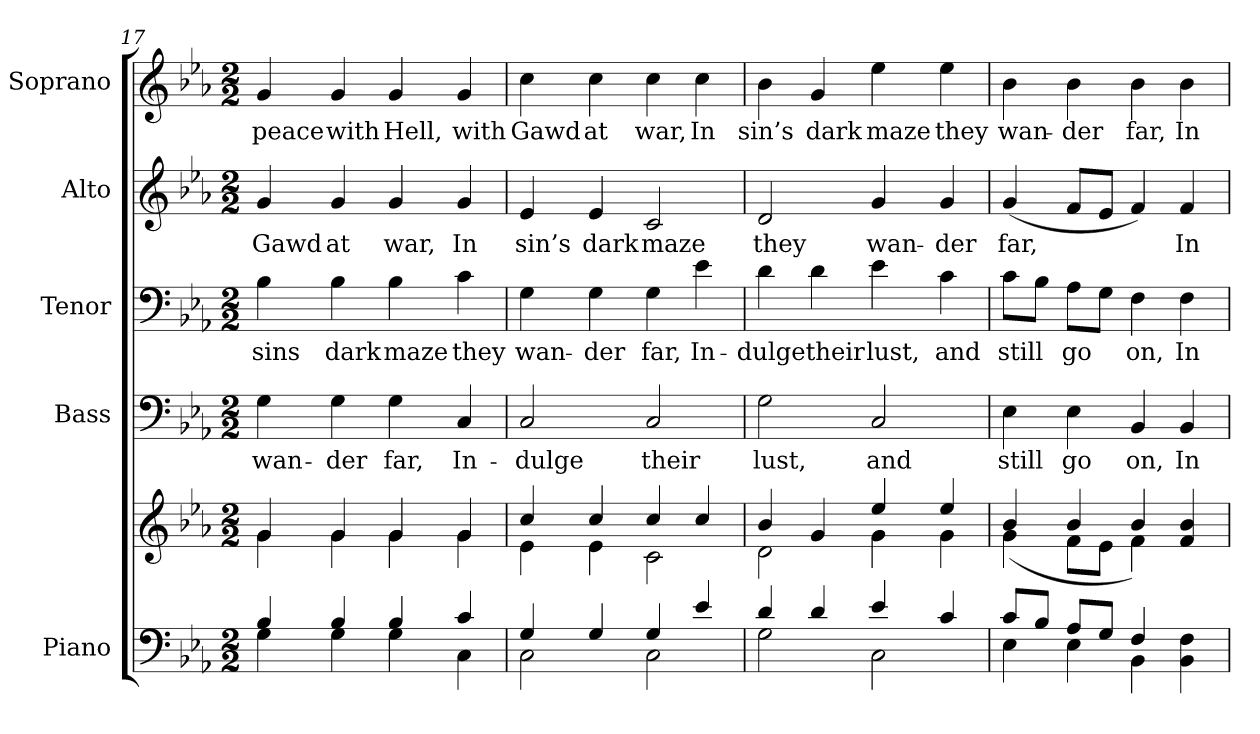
**kern	**kern	**kern	**text	**kern	**text	**kern	**text	**kern	**text
*part5	*part5	*part4	*part4	*part3	*part3	*part2	*part2	*part1	*part1
*staff6	*staff5	*staff4	*staff4	*staff3	*staff3	*staff2	*staff2	*staff1	*staff1
*I"Piano	*	*I"Bass	*	*I"Tenor	*	*I"Alto	*	*I"Soprano	*
*I'Pno.	*	*I'B.	*	*I'T.	*	*I'A.	*	*I'S.	*
!!LO:PB:g=z
*clefF4	*clefG2	*clefF4	*	*clefF4	*	*clefG2	*	*clefG2	*
*k[b-e-a-]	*k[b-e-a-]	*k[b-e-a-]	*	*k[b-e-a-]	*	*k[b-e-a-]	*	*k[b-e-a-]	*
*E-:	*E-:	*E-:	*	*E-:	*	*E-:	*	*E-:	*
*M2/2	*M2/2	*M2/2	*	*M2/2	*	*M2/2	*	*M2/2	*
=17	=17	=17	=17	=17	=17	=17	=17	=17	=17
*^	*^	*	*	*	*	*	*	*	*
!	!	!	!	!	!LO:LY:b:color=#000000	!	!	!	!	!	!
!	!	!	!	!	!	!	!LO:LY:b:color=#000000	!	!	!	!
!	!	!	!	!	!	!	!	!	!LO:LY:b:color=#000000	!	!
!	!	!	!	!	!	!	!	!	!	!	!LO:LY:b:color=#000000
4B-i/	4Gi\	4gi/	4gi\	4Gi\	wan-	4B-i\	sins	4gi/	Gawd	4gi/	peace
!	!	!	!	!	!LO:LY:b:color=#000000	!	!	!	!	!	!
!	!	!	!	!	!	!	!LO:LY:b:color=#000000	!	!	!	!
!	!	!	!	!	!	!	!	!	!LO:LY:b:color=#000000	!	!
!	!	!	!	!	!	!	!	!	!	!	!LO:LY:b:color=#000000
4B-i/	4Gi\	4gi/	4gi\	4Gi\	-der	4B-i\	dark	4gi/	at	4gi/	with
!	!	!	!	!	!LO:LY:b:color=#000000	!	!	!	!	!	!
!	!	!	!	!	!	!	!LO:LY:b:color=#000000	!	!	!	!
!	!	!	!	!	!	!	!	!	!LO:LY:b:color=#000000	!	!
!	!	!	!	!	!	!	!	!	!	!	!LO:LY:b:color=#000000
4B-i/	4Gi\	4gi/	4gi\	4Gi\	far,	4B-i\	maze	4gi/	war,	4gi/	Hell,
!	!	!	!	!	!LO:LY:b:color=#000000	!	!	!	!	!	!
!	!	!	!	!	!	!	!LO:LY:b:color=#000000	!	!	!	!
!	!	!	!	!	!	!	!	!	!LO:LY:b:color=#000000	!	!
!	!	!	!	!	!	!	!	!	!	!	!LO:LY:b:color=#000000
4ci/	4Ci\	4gi/	4gi\	4Ci/	In-	4ci\	they	4gi/	In	4gi/	with
=18	=18	=18	=18	=18	=18	=18	=18	=18	=18	=18	=18
!	!	!	!	!	!LO:LY:b:color=#000000	!	!	!	!	!	!
!	!	!	!	!	!	!	!LO:LY:b:color=#000000	!	!	!	!
!	!	!	!	!	!	!	!	!	!LO:LY:b:color=#000000	!	!
!	!	!	!	!	!	!	!	!	!	!	!LO:LY:b:color=#000000
4Gi/	2Ci\	4cci/	4e-i\	2Ci/	-dulge	4Gi\	wan-	4e-i/	sin’s	4cci\	Gawd
!	!	!	!	!	!	!	!LO:LY:b:color=#000000	!	!	!	!
!	!	!	!	!	!	!	!	!	!LO:LY:b:color=#000000	!	!
!	!	!	!	!	!	!	!	!	!	!	!LO:LY:b:color=#000000
4Gi/	.	4cci/	4e-i\	.	.	4Gi\	-der	4e-i/	dark	4cci\	at
!	!	!	!	!	!LO:LY:b:color=#000000	!	!	!	!	!	!
!	!	!	!	!	!	!	!LO:LY:b:color=#000000	!	!	!	!
!	!	!	!	!	!	!	!	!	!LO:LY:b:color=#000000	!	!
!	!	!	!	!	!	!	!	!	!	!	!LO:LY:b:color=#000000
4Gi/	2Ci\	4cci/	2ci\	2Ci/	their	4Gi\	far,	2ci/	maze	4cci\	war,
!	!	!	!	!	!	!	!LO:LY:b:color=#000000	!	!	!	!
!	!	!	!	!	!	!	!	!	!	!	!LO:LY:b:color=#000000
4e-i/	.	4cci/	.	.	.	4e-i\	In-	.	.	4cci\	In
=19	=19	=19	=19	=19	=19	=19	=19	=19	=19	=19	=19
!	!	!	!	!	!LO:LY:b:color=#000000	!	!	!	!	!	!
!	!	!	!	!	!	!	!LO:LY:b:color=#000000	!	!	!	!
!	!	!	!	!	!	!	!	!	!LO:LY:b:color=#000000	!	!
!	!	!	!	!	!	!	!	!	!	!	!LO:LY:b:color=#000000
4di/	2Gi\	4b-i/	2di\	2Gi\	lust,	4di\	-dulge	2di/	they	4b-i\	sin’s
!	!	!	!	!	!	!	!LO:LY:b:color=#000000	!	!	!	!
!	!	!	!	!	!	!	!	!	!	!	!LO:LY:b:color=#000000
4di/	.	4gi/	.	.	.	4di\	their	.	.	4gi/	dark
!	!	!	!	!	!LO:LY:b:color=#000000	!	!	!	!	!	!
!	!	!	!	!	!	!	!LO:LY:b:color=#000000	!	!	!	!
!	!	!	!	!	!	!	!	!	!LO:LY:b:color=#000000	!	!
!	!	!	!	!	!	!	!	!	!	!	!LO:LY:b:color=#000000
4e-i/	2Ci\	4ee-i/	4gi\	2Ci/	and	4e-i\	lust,	4gi/	wan-	4ee-i\	maze
!	!	!	!	!	!	!	!LO:LY:b:color=#000000	!	!	!	!
!	!	!	!	!	!	!	!	!	!LO:LY:b:color=#000000	!	!
!	!	!	!	!	!	!	!	!	!	!	!LO:LY:b:color=#000000
4ci/	.	4ee-i/	4gi\	.	.	4ci\	and	4gi/	-der	4ee-i\	they
=20	=20	=20	=20	=20	=20	=20	=20	=20	=20	=20	=20
!	!	!	!	!	!LO:LY:b:color=#000000	!	!	!	!	!	!
!	!	!	!	!	!	!	!LO:LY:b:color=#000000	!	!	!	!
!	!	!	!	!	!	!	!	!	!LO:LY:b:color=#000000	!	!
!	!	!	!	!	!	!	!	!	!	!	!LO:LY:b:color=#000000
8ci/L	4E-i\	4b-i/	(4gi\	4E-i\	still	8ci\L	still	(4gi/	far,	4b-i\	wan-
8B-i/J	.	.	.	.	.	8B-i\J	.	.	.	.	.
!	!	!	!	!	!LO:LY:b:color=#000000	!	!	!	!	!	!
!	!	!	!	!	!	!	!LO:LY:b:color=#000000	!	!	!	!
!	!	!	!	!	!	!	!	!	!	!	!LO:LY:b:color=#000000
8A-i/L	4E-i\	4b-i/	8fi\L	4E-i\	go	8A-i\L	go	8fi/L	.	4b-i\	-der
8Gi/J	.	.	8e-i\J	.	.	8Gi\J	.	8e-i/J	.	.	.
!	!	!	!	!	!LO:LY:b:color=#000000	!	!	!	!	!	!
!	!	!	!	!	!	!	!LO:LY:b:color=#000000	!	!	!	!
!	!	!	!	!	!	!	!	!	!	!	!LO:LY:b:color=#000000
4Fi/	4BB-i\	4b-i/	4fi\)	4BB-i/	on,	4Fi\	on,	4fi/)	.	4b-i\	far,
!	!	!	!	!	!LO:LY:b:color=#000000	!	!	!	!	!	!
!	!	!	!	!	!	!	!LO:LY:b:color=#000000	!	!	!	!
!	!	!	!	!	!	!	!	!	!LO:LY:b:color=#000000	!	!
!	!	!	!	!	!	!	!	!	!	!	!LO:LY:b:color=#000000
4BB-i\ 4Fi	4ryy	4fi/ 4b-i	4ryy	4BB-i/	In-	4Fi\	In-	4fi/	In-	4b-i\	In-
*v	*v	*	*	*	*	*	*	*	*	*	*
*	*v	*v	*	*	*	*	*	*	*	*
=	=	=	=	=	=	=	=	=	=
*-	*-	*-	*-	*-	*-	*-	*-	*-	*-
